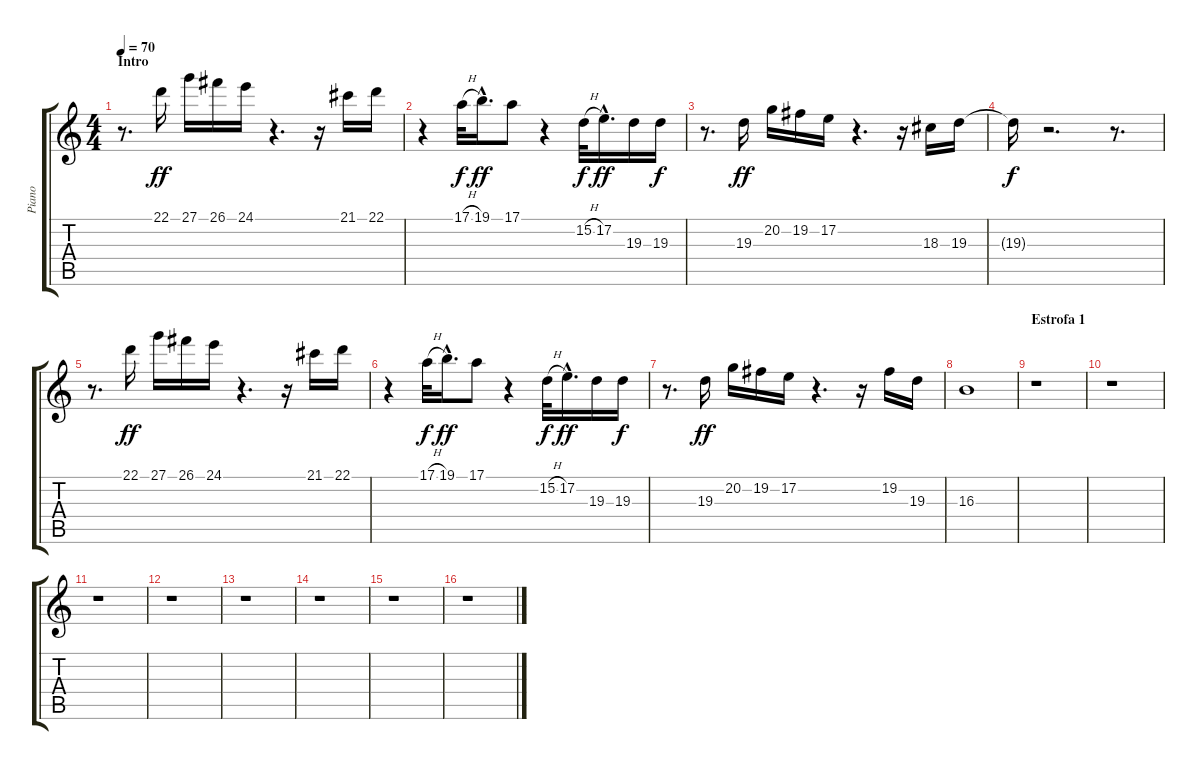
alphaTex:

\track ("Piano" "Piano") {instrument brightacousticpiano}
\staff {score tabs}
\tuning (E4 B3 G3 D3 A2 E2) {hide}
\ts (4 4)
\section ("" "Intro")
\tempo 70
\clef g2
\ks c
r.8{d dy ff instrument brightacousticpiano} 22.1.16 27.1.16 26.1.16 24.1.16 r.4{d} r.16 21.1.16 22.1.16 |
r.4 17.1{h}.32{dy f} 19.1{hac}.16{d dy ff} 17.1.8 r.4 15.2{h}.32{dy f} 17.2{hac}.16{d dy ff} 19.3.16 19.3.16{dy f} |
r.8{d} 19.3.16{dy ff} 20.2.16 19.2.16 17.2.16 r.4{d} r.16 18.3.16 19.3.16 |
19.3{t}.16{dy f} r.2{d} r.8{d} |
r.8{d} 22.1.16{dy ff} 27.1.16 26.1.16 24.1.16 r.4{d} r.16 21.1.16 22.1.16 |
r.4 17.1{h}.32{dy f} 19.1{hac}.16{d dy ff} 17.1.8 r.4 15.2{h}.32{dy f} 17.2{hac}.16{d dy ff} 19.3.16 19.3.16{dy f} |
r.8{d} 19.3.16{dy ff} 20.2.16 19.2.16 17.2.16 r.4{d} r.16 19.2.16 19.3.16 |
16.3.1 |
\section ("" "Estrofa 1")
r.1 |
r.1 |
r.1 |
r.1 |
r.1 |
r.1 |
r.1 |
r.1
